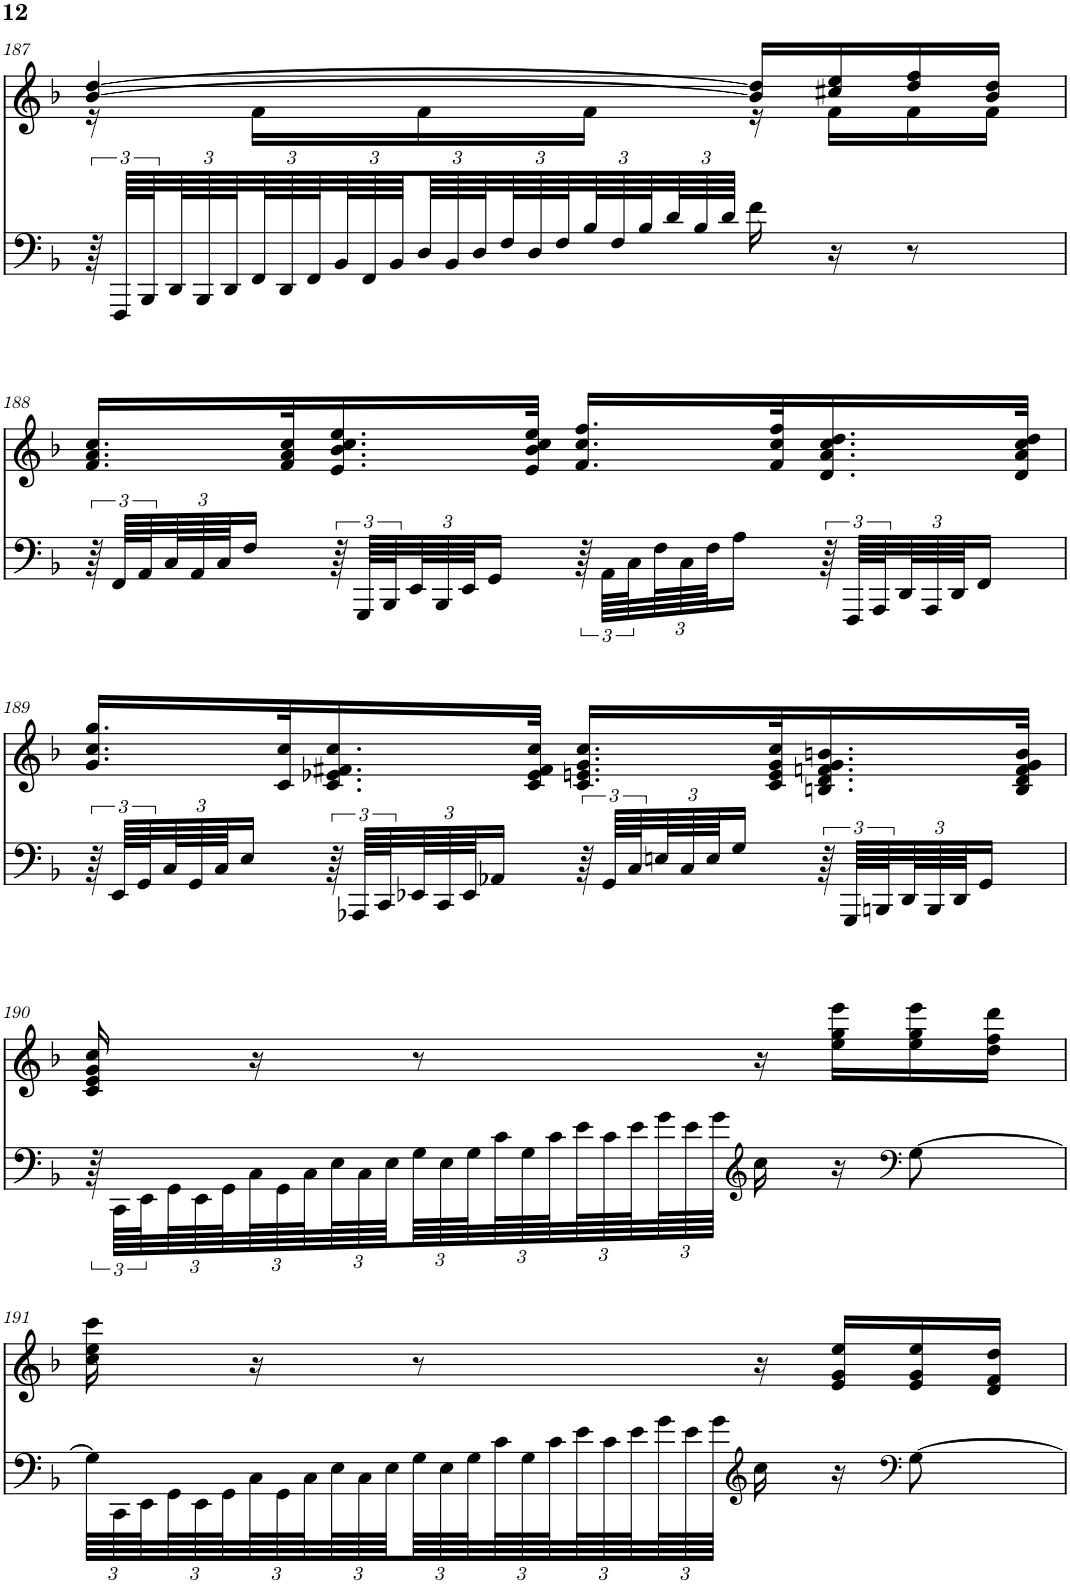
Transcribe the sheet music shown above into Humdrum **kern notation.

**kern	**kern
*part2	*part1
*staff2	*staff1
*I"Piano	*I"Piano
*I'Pno	*I'Pno
!!LO:PB:g=z
*clefF4	*clefG2
*k[b-]	*k[b-]
*M2/4	*M2/4
=187	=187
*	*^
96r	[4b-/ [4dd/	16r
96FFF/LLLL	.	.
96BBB-/	.	.
*Xbrackettup	*	*
96DD/	.	.
96BBB-/	.	.
96DD/	.	.
96FF/	.	16f\LL
96DD/	.	.
96FF/	.	.
96BB-/	.	.
96FF/	.	.
96BB-/	.	.
96D/	.	16f\
96BB-/	.	.
96D/	.	.
96F/	.	.
96D/	.	.
96F/	.	.
96B-/	.	16f\JJ
96F/	.	.
96B-/	.	.
96d/	.	.
96B-/	.	.
96d/JJJJ	.	.
16f\	16b-/] 16dd/]LL	16r
16r	16cc#X/ 16ee/	16f\LL
8r	16dd/ 16ff/	16f\
.	16b-/ 16dd/JJ	16f\JJ
*	*v	*v
!!LO:LB:g=z
=188	=188
*brackettup	*
96r	16.f/ 16.a/ 16.cc/LL
96FF/LLLL	.
96AA/	.
*Xbrackettup	*
96C/	.
96AA/	.
96C/JJ	.
16F/JJ	.
.	32f/ 32a/ 32cc/K
*brackettup	*
96r	16.e/ 16.b-/ 16.cc/ 16.ee/
96GGG/LLLL	.
96BBB-/	.
*Xbrackettup	*
96EE/	.
96BBB-/	.
96EE/JJ	.
16GG/JJ	.
.	32e/ 32b-/ 32cc/ 32ee/JJk
*brackettup	*
96r	16.f/ 16.cc/ 16.ff/LL
96AA\LLLL	.
96C\	.
*Xbrackettup	*
96F\	.
96C\	.
96F\JJ	.
16A\JJ	.
.	32f/ 32cc/ 32ff/K
*brackettup	*
96r	16.d/ 16.a/ 16.cc/ 16.dd/
96FFF/LLLL	.
96AAA/	.
*Xbrackettup	*
96DD/	.
96AAA/	.
96DD/JJ	.
16FF/JJ	.
.	32d/ 32a/ 32cc/ 32dd/JJk
!!LO:LB:g=z
=189	=189
*brackettup	*
96r	16.g/ 16.cc/ 16.gg/LL
96EE/LLLL	.
96GG/	.
*Xbrackettup	*
96C/	.
96GG/	.
96C/JJ	.
16E/JJ	.
.	32c/ 32cc/K
*brackettup	*
96r	16.c/ 16.e-X/ 16.f#X/ 16.cc/
96AAA-X/LLLL	.
96CC/	.
*Xbrackettup	*
96EE-X/	.
96CC/	.
96EE-/JJ	.
16AA-X/JJ	.
.	32c/ 32e-/ 32f#/ 32cc/JJk
*brackettup	*
96r	16.c/ 16.en/ 16.g/ 16.cc/LL
96GG/LLLL	.
96C/	.
*Xbrackettup	*
96En/	.
96C/	.
96E/JJ	.
16G/JJ	.
.	32c/ 32e/ 32g/ 32cc/K
*brackettup	*
96r	16.Bn/ 16.d/ 16.fn/ 16.g/ 16.bn/
96GGG/LLLL	.
96BBBn/	.
*Xbrackettup	*
96DD/	.
96BBB/	.
96DD/JJ	.
16GG/JJ	.
.	32B/ 32d/ 32f/ 32g/ 32b/JJk
!!LO:LB:g=z
=190	=190
*brackettup	*
96r	16c/ 16e/ 16g/ 16cc/
96CC\LLLL	.
96EE\	.
*Xbrackettup	*
96GG\	.
96EE\	.
96GG\	.
96C\	16r
96GG\	.
96C\	.
96E\	.
96C\	.
96E\	.
96G\	8r
96E\	.
96G\	.
96c\	.
96G\	.
96c\	.
96e\	.
96c\	.
96e\	.
96g\	.
96e\	.
96g\JJJJ	.
*clefG2	*
16cc\	16r
16r	16ee\ 16gg\ 16eee\LL
*clefF4	*
[8G\	16ee\ 16gg\ 16eee\
.	16dd\ 16ff\ 16ddd\JJ
!!LO:LB:g=z
=191	=191
96G\LLLL]	16cc\ 16ee\ 16ccc\
96CC\	.
96EE\	.
96GG\	.
96EE\	.
96GG\	.
96C\	16r
96GG\	.
96C\	.
96E\	.
96C\	.
96E\	.
96G\	8r
96E\	.
96G\	.
96c\	.
96G\	.
96c\	.
96e\	.
96c\	.
96e\	.
96g\	.
96e\	.
96g\JJJJ	.
*clefG2	*
16cc\	16r
16r	16e/ 16g/ 16ee/LL
*clefF4	*
[8G\	16e/ 16g/ 16ee/
.	16d/ 16f/ 16dd/JJ
=	=
*-	*-
